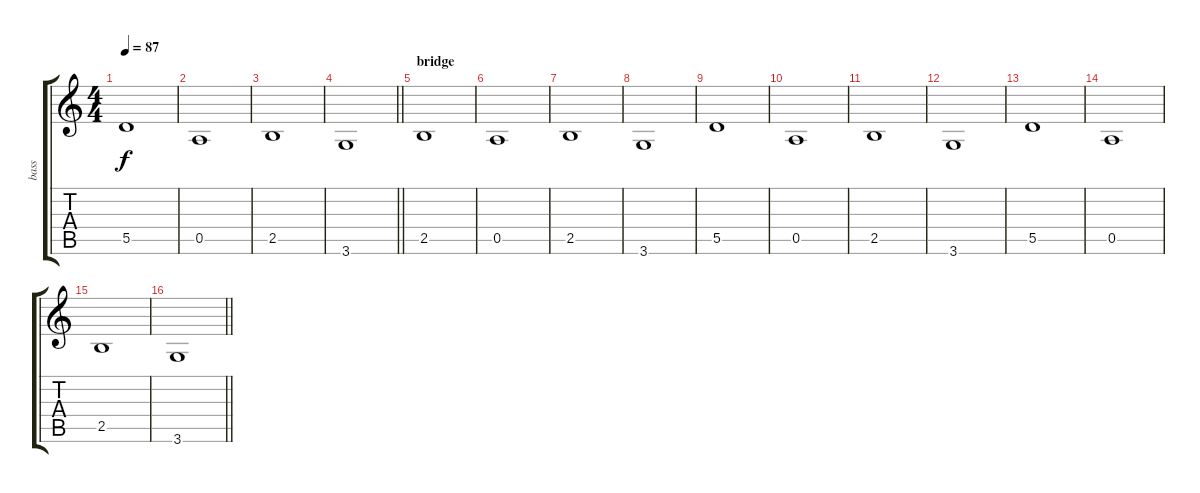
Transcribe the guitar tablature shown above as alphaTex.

\track ("bass" "bass") {instrument electricbassfinger}
\staff {score tabs}
\tuning (E4 B3 G3 D3 A2 E2) {hide}
\ts (4 4)
\tempo 87
\clef g2
\ks c
5.5.1{dy f} |
0.5.1 |
2.5.1 |
\barLineRight lightlight
3.6.1 |
\section ("" "bridge")
2.5.1 |
0.5.1 |
2.5.1 |
3.6.1 |
5.5.1 |
0.5.1 |
2.5.1 |
3.6.1 |
5.5.1 |
0.5.1 |
2.5.1 |
\barLineRight lightlight
3.6.1
